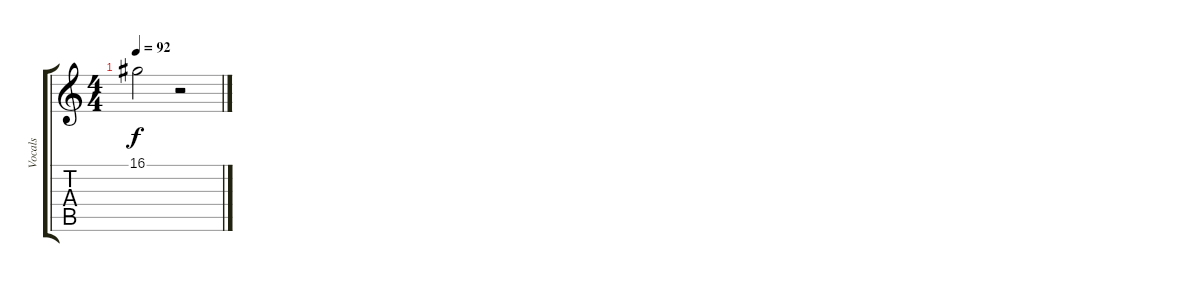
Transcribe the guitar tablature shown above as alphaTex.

\track ("Vocals" "Vocals") {instrument altosax}
\staff {score tabs}
\tuning (E4 B3 G3 D3 A2 E2) {hide}
\ts (4 4)
\tempo 92
\clef g2
\ks c
16.1.2{dy f} r.2
